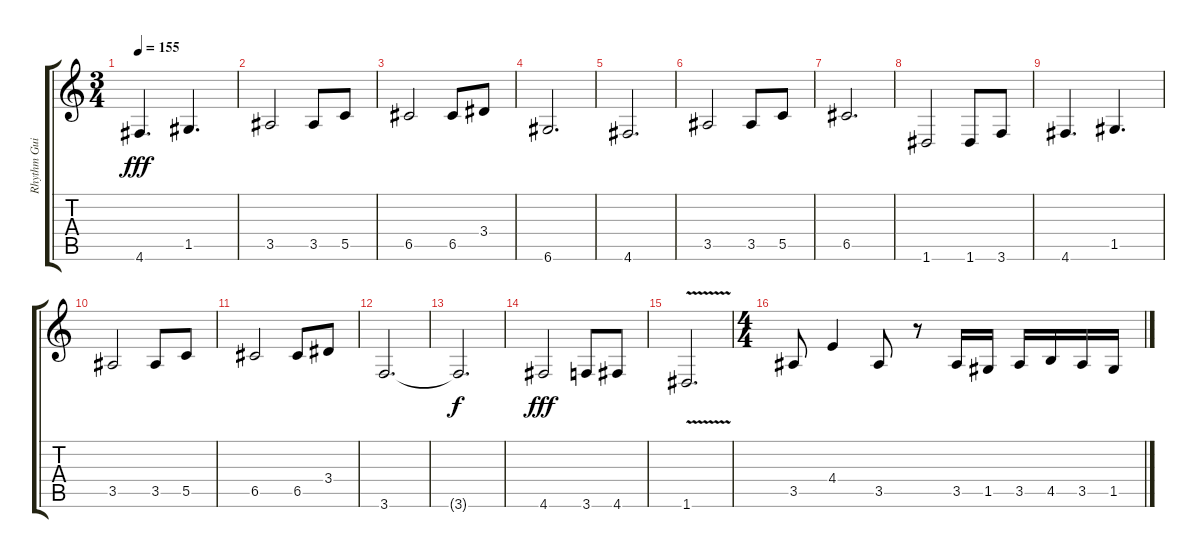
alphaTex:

\track ("Rhythm Guitar" "Rhythm Gui") {instrument overdrivenguitar}
\staff {score tabs}
\tuning (D4 A3 F3 C3 G2 D2) {hide}
\ts (3 4)
\tempo 155
\clef g2
\ks c
4.6.4{d dy fff} 1.5.4{d} |
3.5.2 3.5.8 5.5.8 |
6.5.2 6.5.8 3.4.8 |
6.6.2{d} |
4.6.2{d} |
3.5.2 3.5.8 5.5.8 |
6.5.2{d} |
1.6.2 1.6.8 3.6.8 |
4.6.4{d} 1.5.4{d} |
3.5.2 3.5.8 5.5.8 |
6.5.2 6.5.8 3.4.8 |
3.6.2{d} |
3.6{t}.2{d dy f} |
4.6.2{dy fff} 3.6.8 4.6.8 |
1.6{v}.2{d} |
\ts (4 4)
3.5.8 4.4.4 3.5.8 r.8 3.5.16 1.5.16 3.5.16 4.5.16 3.5.16 1.5.16
